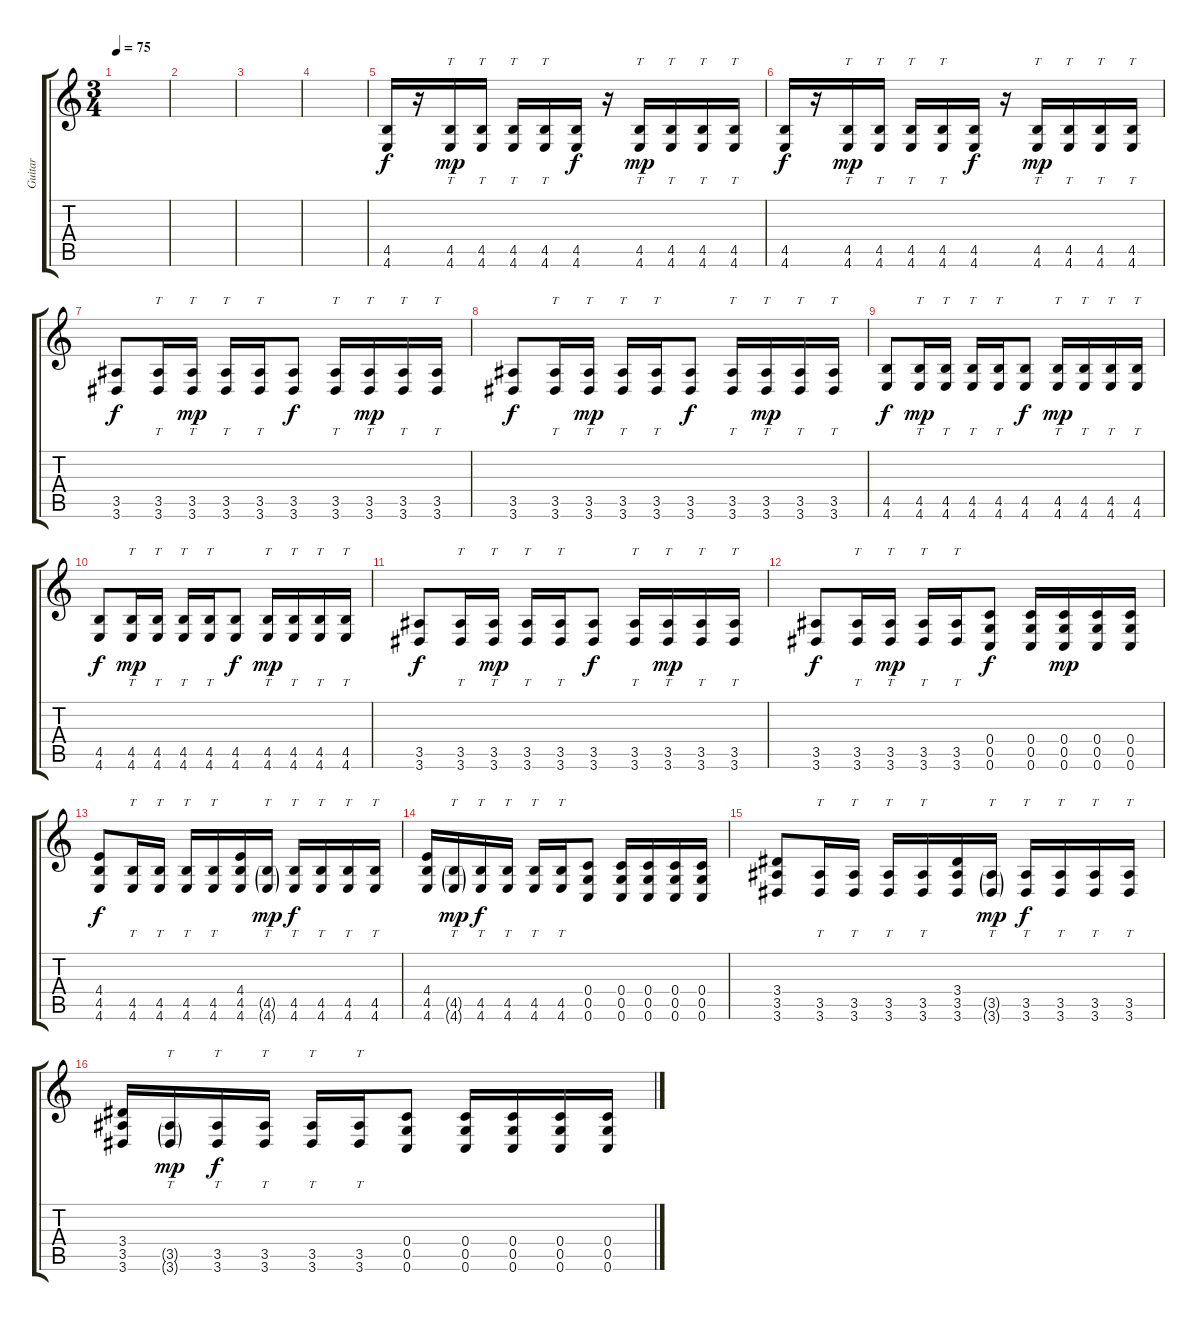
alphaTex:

\track ("Guitar" "Guitar") {instrument distortionguitar}
\staff {score tabs}
\tuning (D4 A3 F3 C3 G2 C2) {hide}
\ts (3 4)
\tempo 75
\clef g2
\ks c
|
|
|
|
(4.5 4.6).16 r.16 (4.5 4.6).16{tt dy mp} (4.5 4.6).16{tt} (4.5 4.6).16{tt} (4.5 4.6).16{tt} (4.5 4.6).16{dy f volume 0} r.16 (4.5 4.6).16{tt dy mp} (4.5 4.6).16{tt} (4.5 4.6).16{tt} (4.5 4.6).16{tt} |
(4.5 4.6).16{dy f} r.16 (4.5 4.6).16{tt dy mp} (4.5 4.6).16{tt} (4.5 4.6).16{tt} (4.5 4.6).16{tt} (4.5 4.6).16{dy f} r.16 (4.5 4.6).16{tt dy mp} (4.5 4.6).16{tt} (4.5 4.6).16{tt} (4.5 4.6).16{tt} |
(3.5 3.6).8{dy f volume 13} (3.5 3.6).16{tt} (3.5 3.6).16{tt dy mp} (3.5 3.6).16{tt} (3.5 3.6).16{tt} (3.5 3.6).8{dy f volume 0} (3.5 3.6).16{tt} (3.5 3.6).16{tt dy mp} (3.5 3.6).16{tt} (3.5 3.6).16{tt} |
(3.5 3.6).8{dy f} (3.5 3.6).16{tt} (3.5 3.6).16{tt dy mp} (3.5 3.6).16{tt} (3.5 3.6).16{tt} (3.5 3.6).8{dy f} (3.5 3.6).16{tt} (3.5 3.6).16{tt dy mp} (3.5 3.6).16{tt} (3.5 3.6).16{tt} |
(4.5 4.6).8{dy f volume 13} (4.5 4.6).16{tt dy mp} (4.5 4.6).16{tt} (4.5 4.6).16{tt} (4.5 4.6).16{tt} (4.5 4.6).8{dy f volume 0} (4.5 4.6).16{tt dy mp} (4.5 4.6).16{tt} (4.5 4.6).16{tt} (4.5 4.6).16{tt} |
(4.5 4.6).8{dy f} (4.5 4.6).16{tt dy mp} (4.5 4.6).16{tt} (4.5 4.6).16{tt} (4.5 4.6).16{tt} (4.5 4.6).8{dy f} (4.5 4.6).16{tt dy mp} (4.5 4.6).16{tt} (4.5 4.6).16{tt} (4.5 4.6).16{tt} |
(3.5 3.6).8{dy f volume 13} (3.5 3.6).16{tt} (3.5 3.6).16{tt dy mp} (3.5 3.6).16{tt} (3.5 3.6).16{tt} (3.5 3.6).8{dy f volume 6} (3.5 3.6).16{tt} (3.5 3.6).16{tt dy mp} (3.5 3.6).16{tt} (3.5 3.6).16{tt} |
(3.5 3.6).8{dy f} (3.5 3.6).16{tt} (3.5 3.6).16{tt dy mp} (3.5 3.6).16{tt} (3.5 3.6).16{tt} (0.4 0.5 0.6).8{dy f volume 13} (0.4 0.5 0.6).16{volume 13} (0.4 0.5 0.6).16{dy mp volume 13} (0.4 0.5 0.6).16{volume 13} (0.4 0.5 0.6).16{volume 13} |
(4.4 4.5 4.6).8{dy f} (4.5 4.6).16{tt} (4.5 4.6).16{tt} (4.5 4.6).16{tt} (4.5 4.6).16{tt} (4.4 4.5 4.6).16 (4.5{g} 4.6{g}).16{tt dy mp} (4.5 4.6).16{tt dy f} (4.5 4.6).16{tt} (4.5 4.6).16{tt} (4.5 4.6).16{tt} |
(4.4 4.5 4.6).16 (4.5{g} 4.6{g}).16{tt dy mp} (4.5 4.6).16{tt dy f} (4.5 4.6).16{tt} (4.5 4.6).16{tt} (4.5 4.6).16{tt} (0.4 0.5 0.6).8 (0.4 0.5 0.6).16 (0.4 0.5 0.6).16 (0.4 0.5 0.6).16 (0.4 0.5 0.6).16 |
(3.4 3.5 3.6).8 (3.5 3.6).16{tt} (3.5 3.6).16{tt} (3.5 3.6).16{tt} (3.5 3.6).16{tt} (3.4 3.5 3.6).16 (3.5{g} 3.6{g}).16{tt dy mp} (3.5 3.6).16{tt dy f} (3.5 3.6).16{tt} (3.5 3.6).16{tt} (3.5 3.6).16{tt} |
(3.4 3.5 3.6).16 (3.5{g} 3.6{g}).16{tt dy mp} (3.5 3.6).16{tt dy f} (3.5 3.6).16{tt} (3.5 3.6).16{tt} (3.5 3.6).16{tt} (0.4 0.5 0.6).8 (0.4 0.5 0.6).16 (0.4 0.5 0.6).16 (0.4 0.5 0.6).16 (0.4 0.5 0.6).16
